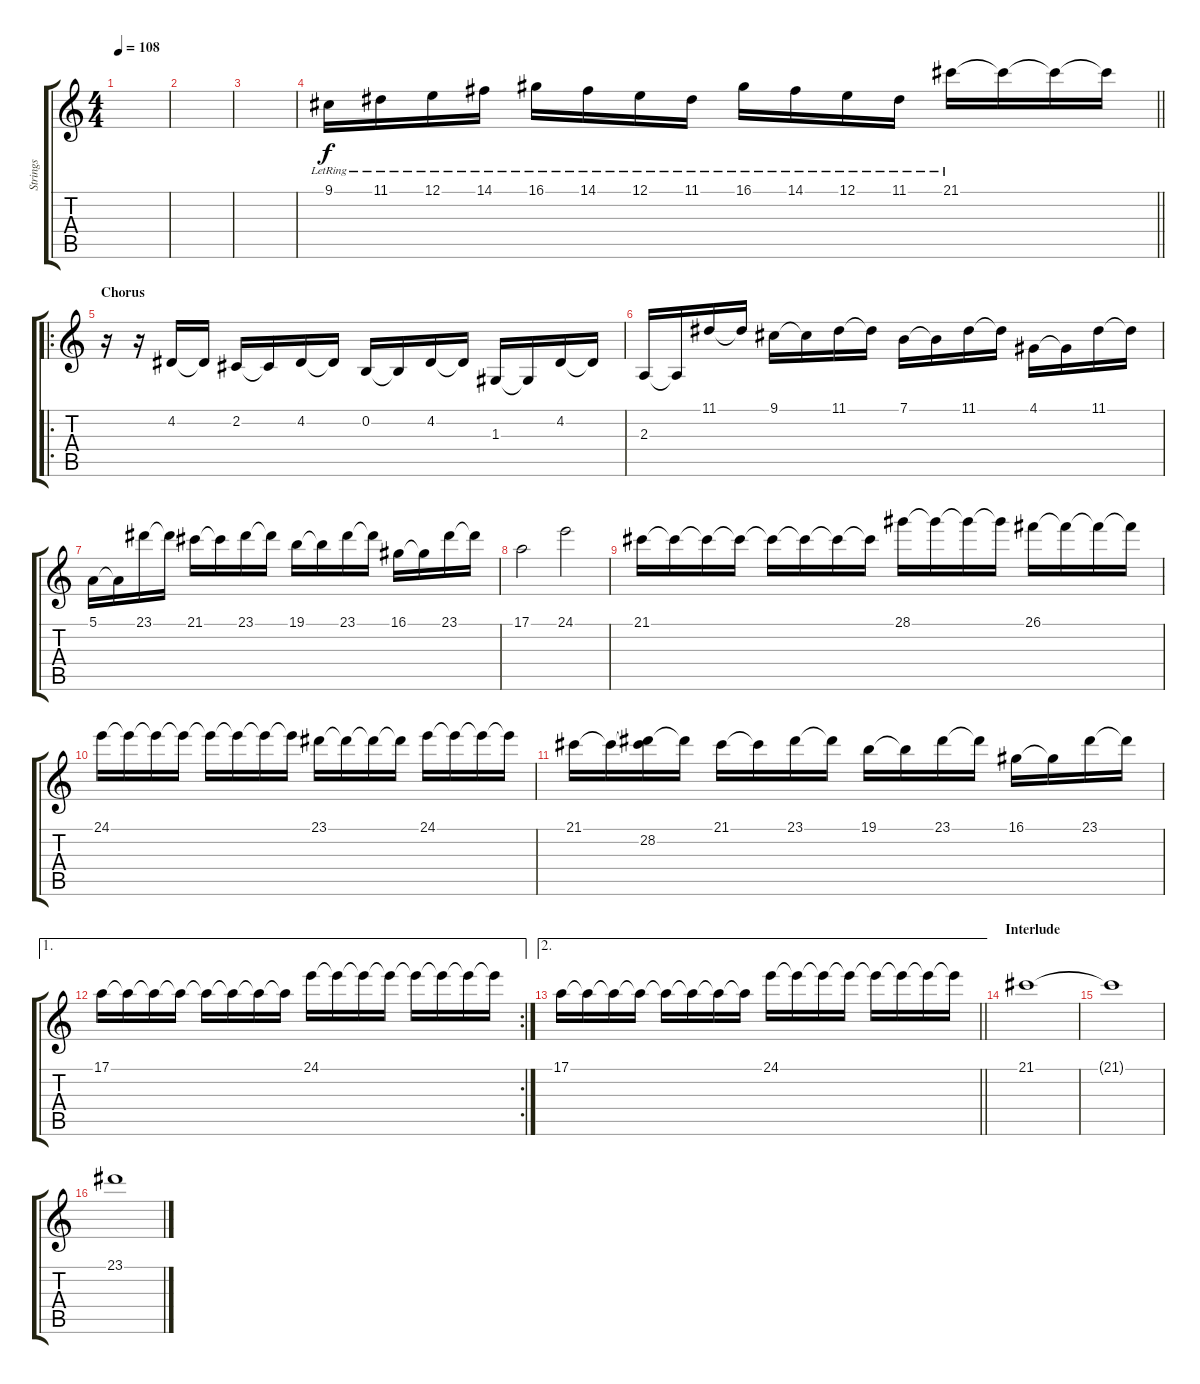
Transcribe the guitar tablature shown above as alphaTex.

\track ("Strings" "Strings") {instrument tremolostrings}
\staff {score tabs}
\tuning (E4 B3 G3 D3 A2 E2) {hide}
\ts (4 4)
\tempo 108
\clef g2
\ks c
|
|
|
\barLineRight lightlight
9.1{lr}.16 11.1{lr}.16 12.1{lr}.16 14.1{lr}.16 16.1{lr}.16 14.1{lr}.16 12.1{lr}.16 11.1{lr}.16 16.1{lr}.16 14.1{lr}.16 12.1{lr}.16 11.1{lr}.16 21.1{lr}.16 21.1{t}.16 21.1{t}.16 21.1{t}.16 |
\ro
\section ("" "Chorus")
r.16 r.16 4.2.16 4.2{t}.16 2.2.16 2.2{t}.16 4.2.16 4.2{t}.16 0.2.16 0.2{t}.16 4.2.16 4.2{t}.16 1.3.16 1.3{t}.16 4.2.16 4.2{t}.16 |
2.3.16 2.3{t}.16 11.1.16 11.1{t}.16 9.1.16 9.1{t}.16 11.1.16 11.1{t}.16 7.1.16 7.1{t}.16 11.1.16 11.1{t}.16 4.1.16 4.1{t}.16 11.1.16 11.1{t}.16 |
5.1.16 5.1{t}.16 23.1.16 23.1{t}.16 21.1.16 21.1{t}.16 23.1.16 23.1{t}.16 19.1.16 19.1{t}.16 23.1.16 23.1{t}.16 16.1.16 16.1{t}.16 23.1.16 23.1{t}.16 |
17.1.2 24.1.2 |
21.1.16 21.1{t}.16 21.1{t}.16 21.1{t}.16 21.1{t}.16 21.1{t}.16 21.1{t}.16 21.1{t}.16 28.1.16 28.1{t}.16 28.1{t}.16 28.1{t}.16 26.1.16 26.1{t}.16 26.1{t}.16 26.1{t}.16 |
24.1.16 24.1{t}.16 24.1{t}.16 24.1{t}.16 24.1{t}.16 24.1{t}.16 24.1{t}.16 24.1{t}.16 23.1.16 23.1{t}.16 23.1{t}.16 23.1{t}.16 24.1.16 24.1{t}.16 24.1{t}.16 24.1{t}.16 |
21.1.16 21.1{t}.16 (21.1{t} 28.2).16 28.2{t}.16 21.1.16 21.1{t}.16 23.1.16 23.1{t}.16 19.1.16 19.1{t}.16 23.1.16 23.1{t}.16 16.1.16 16.1{t}.16 23.1.16 23.1{t}.16 |
\ae 1
\rc 2
17.1.16 17.1{t}.16 17.1{t}.16 17.1{t}.16 17.1{t}.16 17.1{t}.16 17.1{t}.16 17.1{t}.16 24.1.16 24.1{t}.16 24.1{t}.16 24.1{t}.16 24.1{t}.16 24.1{t}.16 24.1{t}.16 24.1{t}.16 |
\ae 2
\barLineRight lightlight
17.1.16 17.1{t}.16 17.1{t}.16 17.1{t}.16 17.1{t}.16 17.1{t}.16 17.1{t}.16 17.1{t}.16 24.1.16 24.1{t}.16 24.1{t}.16 24.1{t}.16 24.1{t}.16 24.1{t}.16 24.1{t}.16 24.1{t}.16 |
\section ("" "Interlude")
21.1.1 |
21.1{t}.1 |
23.1.1
